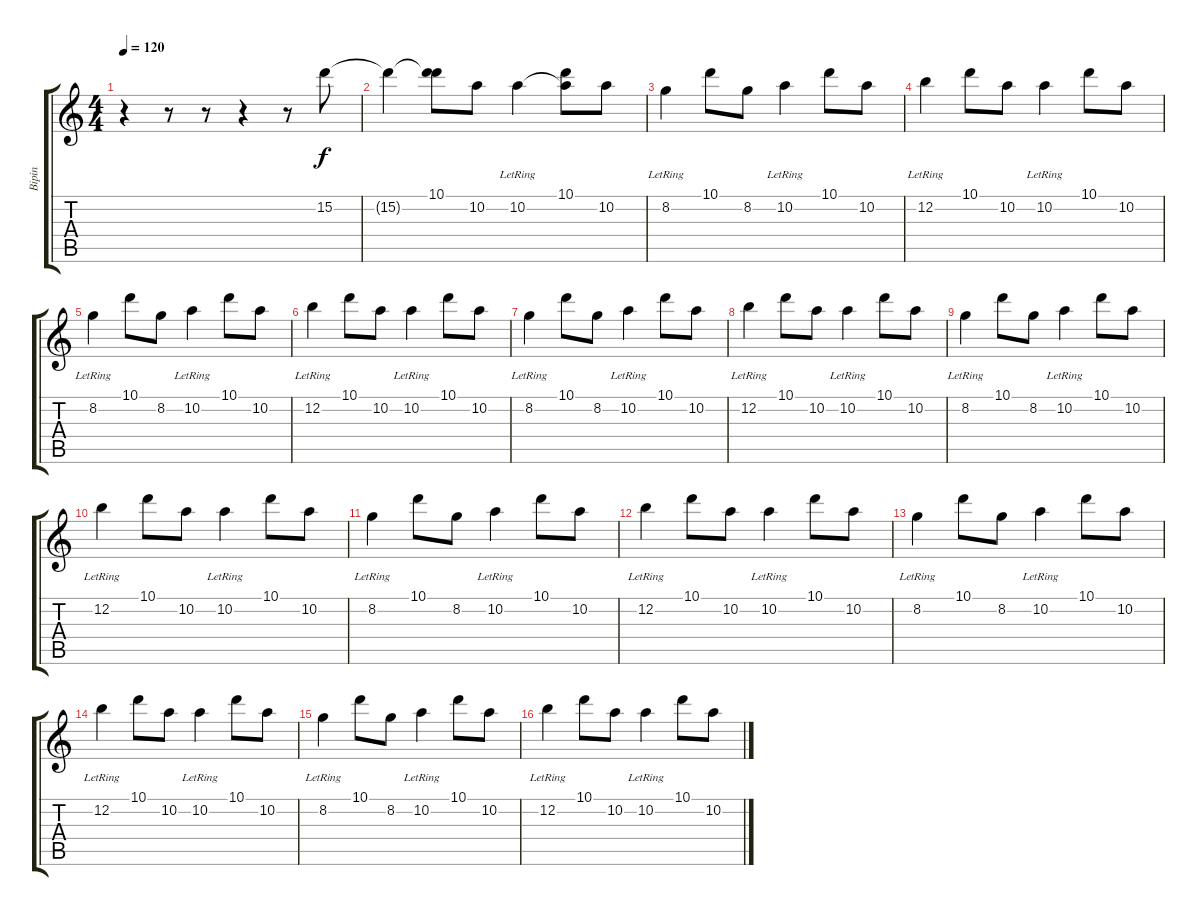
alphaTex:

\track ("Bipin" "Bipin") {instrument acousticguitarsteel}
\staff {score tabs}
\tuning (E4 B3 G3 D3 A2 E2) {hide}
\ts (4 4)
\tempo 120
\clef g2
\ks c
r.4{dy f} r.8 r.8 r.4 r.8 15.2{t}.8 |
15.2{t}.4{volume 9 instrument acousticguitarsteel} (10.1 15.2{t}).8 10.2.8 10.2{lr}.4 (10.1 10.2{t}).8 10.2.8 |
8.2{lr}.4 10.1.8 8.2.8 10.2{lr}.4 10.1.8 10.2.8 |
12.2{lr}.4 10.1.8 10.2.8 10.2{lr}.4 10.1.8 10.2.8 |
8.2{lr}.4 10.1.8 8.2.8 10.2{lr}.4 10.1.8 10.2.8 |
12.2{lr}.4 10.1.8 10.2.8 10.2{lr}.4 10.1.8 10.2.8 |
8.2{lr}.4 10.1.8 8.2.8 10.2{lr}.4 10.1.8 10.2.8 |
12.2{lr}.4 10.1.8 10.2.8 10.2{lr}.4 10.1.8 10.2.8 |
8.2{lr}.4 10.1.8 8.2.8 10.2{lr}.4 10.1.8 10.2.8 |
12.2{lr}.4 10.1.8 10.2.8 10.2{lr}.4 10.1.8 10.2.8 |
8.2{lr}.4 10.1.8 8.2.8 10.2{lr}.4 10.1.8 10.2.8 |
12.2{lr}.4 10.1.8 10.2.8 10.2{lr}.4 10.1.8 10.2.8 |
8.2{lr}.4 10.1.8 8.2.8 10.2{lr}.4 10.1.8 10.2.8 |
12.2{lr}.4 10.1.8 10.2.8 10.2{lr}.4 10.1.8 10.2.8 |
8.2{lr}.4 10.1.8 8.2.8 10.2{lr}.4 10.1.8 10.2.8 |
12.2{lr}.4 10.1.8 10.2.8 10.2{lr}.4 10.1.8 10.2.8
